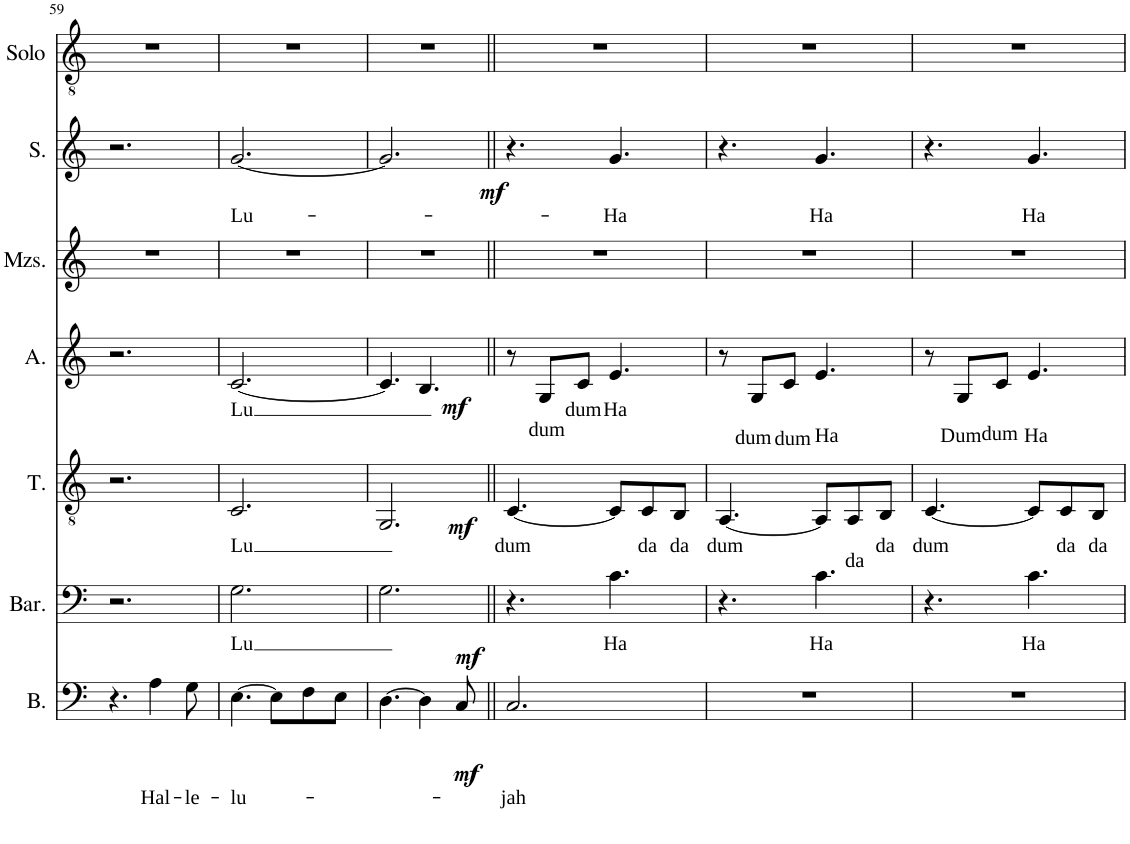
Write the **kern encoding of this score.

**kern	**text	**dynam	**kern	**text	**dynam	**kern	**text	**dynam	**kern	**text	**dynam	**kern	**kern	**text	**dynam	**kern
*part7	*part7	*part7	*part6	*part6	*part6	*part5	*part5	*part5	*part4	*part4	*part4	*part3	*part2	*part2	*part2	*part1
*staff7	*staff7	*staff7	*staff6	*staff6	*staff6	*staff5	*staff5	*staff5	*staff4	*staff4	*staff4	*staff3	*staff2	*staff2	*staff2	*staff1
*I"Bass	*	*	*I"Bari	*	*	*I"Tenor	*	*	*I"Alto	*	*	*I"Mezzo-soprano	*I"Sop	*	*	*I"Solo
*I'B.	*	*	*I'Bar.	*	*	*I'T.	*	*	*I'A.	*	*	*I'Mzs.	*I'S.	*	*	*I'Solo
!!LO:PB:g=z
*clefF4	*	*	*clefF4	*	*	*clefGv2	*	*	*clefG2	*	*	*clefG2	*clefG2	*	*	*clefGv2
*k[]	*	*	*k[]	*	*	*k[]	*	*	*k[]	*	*	*k[]	*k[]	*	*	*k[]
*M6/8	*	*	*M6/8	*	*	*M6/8	*	*	*M6/8	*	*	*M6/8	*M6/8	*	*	*M6/8
=59	=59	=59	=59	=59	=59	=59	=59	=59	=59	=59	=59	=59	=59	=59	=59	=59
4.r	.	.	2.r	.	.	2.r	.	.	2.r	.	.	2.r	2.r	.	.	2.r
!	!LO:LY:b	!	!	!	!	!	!	!	!	!	!	!	!	!	!	!
4A\	Hal-	.	.	.	.	.	.	.	.	.	.	.	.	.	.	.
!	!LO:LY:b	!	!	!	!	!	!	!	!	!	!	!	!	!	!	!
8G\	-le-	.	.	.	.	.	.	.	.	.	.	.	.	.	.	.
=60	=60	=60	=60	=60	=60	=60	=60	=60	=60	=60	=60	=60	=60	=60	=60	=60
!	!LO:LY:b	!	!	!LO:LY:b	!	!	!LO:LY:b	!	!	!LO:LY:b	!	!	!	!LO:LY:b	!	!
[4.E\	-lu-	.	2.G\	Lu	.	2.C/	Lu	.	[2.c/	Lu	.	2.r	[2.g/	Lu-	.	2.r
8E\L]	.	.	.	.	.	.	.	.	.	.	.	.	.	.	.	.
8F\	.	.	.	.	.	.	.	.	.	.	.	.	.	.	.	.
8E\J	.	.	.	.	.	.	.	.	.	.	.	.	.	.	.	.
=61	=61	=61	=61	=61	=61	=61	=61	=61	=61	=61	=61	=61	=61	=61	=61	=61
!	!	!	!	!	!LO:DY:b	!	!	!LO:DY:b	!	!	!	!	!	!	!	!
[4.D\	.	.	2.G\	.	mf	2.GG/	.	mf	4.c/]	.	.	2.r	2.g/]	.	.	2.r
!	!	!	!	!	!	!	!	!	!	!	!LO:DY:b	!	!	!	!	!
4D\]	.	.	.	.	.	.	.	.	4.B/	.	mf	.	.	.	.	.
!	!	!LO:DY:b	!	!	!	!	!	!	!	!	!	!	!	!	!	!
8C/	.	mf	.	.	.	.	.	.	.	.	.	.	.	.	.	.
=62||	=62||	=62||	=62||	=62||	=62||	=62||	=62||	=62||	=62||	=62||	=62||	=62||	=62||	=62||	=62||	=62||
!	!LO:LY:b	!	!	!	!	!	!LO:LY:b	!	!	!	!	!	!	!	!LO:DY:b	!
2.C/	-jah	.	4.r	.	.	[4.C/	dum	.	8r	.	.	2.r	4.r	.	mf	2.r
!	!	!	!	!	!	!	!	!	!	!LO:LY:b	!	!	!	!	!	!
.	.	.	.	.	.	.	.	.	8G/L	dum	.	.	.	.	.	.
!	!	!	!	!	!	!	!	!	!	!LO:LY:b	!	!	!	!	!	!
.	.	.	.	.	.	.	.	.	8c/J	dum	.	.	.	.	.	.
!	!	!	!	!LO:LY:b	!	!	!	!	!	!LO:LY:b	!	!	!	!LO:LY:b	!	!
.	.	.	4.c\	Ha	.	8C/L]	.	.	4.e/	Ha	.	.	4.g/	Ha	.	.
!	!	!	!	!	!	!	!LO:LY:b	!	!	!	!	!	!	!	!	!
.	.	.	.	.	.	8C/	da	.	.	.	.	.	.	.	.	.
!	!	!	!	!	!	!	!LO:LY:b	!	!	!	!	!	!	!	!	!
.	.	.	.	.	.	8BB/J	da	.	.	.	.	.	.	.	.	.
=63	=63	=63	=63	=63	=63	=63	=63	=63	=63	=63	=63	=63	=63	=63	=63	=63
!	!	!	!	!	!	!	!LO:LY:b	!	!	!	!	!	!	!	!	!
2.r	.	.	4.r	.	.	[4.AA/	dum	.	8r	.	.	2.r	4.r	.	.	2.r
!	!	!	!	!	!	!	!	!	!	!LO:LY:b	!	!	!	!	!	!
.	.	.	.	.	.	.	.	.	8G/L	dum	.	.	.	.	.	.
!	!	!	!	!	!	!	!	!	!	!LO:LY:b	!	!	!	!	!	!
.	.	.	.	.	.	.	.	.	8c/J	dum	.	.	.	.	.	.
!	!	!	!	!LO:LY:b	!	!	!	!	!	!LO:LY:b	!	!	!	!LO:LY:b	!	!
.	.	.	4.c\	Ha	.	8AA/L]	.	.	4.e/	Ha	.	.	4.g/	Ha	.	.
!	!	!	!	!	!	!	!LO:LY:b	!	!	!	!	!	!	!	!	!
.	.	.	.	.	.	8AA/	da	.	.	.	.	.	.	.	.	.
!	!	!	!	!	!	!	!LO:LY:b	!	!	!	!	!	!	!	!	!
.	.	.	.	.	.	8BB/J	da	.	.	.	.	.	.	.	.	.
=64	=64	=64	=64	=64	=64	=64	=64	=64	=64	=64	=64	=64	=64	=64	=64	=64
!	!	!	!	!	!	!	!LO:LY:b	!	!	!	!	!	!	!	!	!
2.r	.	.	4.r	.	.	[4.C/	dum	.	8r	.	.	2.r	4.r	.	.	2.r
!	!	!	!	!	!	!	!	!	!	!LO:LY:b	!	!	!	!	!	!
.	.	.	.	.	.	.	.	.	8G/L	Dum	.	.	.	.	.	.
!	!	!	!	!	!	!	!	!	!	!LO:LY:b	!	!	!	!	!	!
.	.	.	.	.	.	.	.	.	8c/J	dum	.	.	.	.	.	.
!	!	!	!	!LO:LY:b	!	!	!	!	!	!LO:LY:b	!	!	!	!LO:LY:b	!	!
.	.	.	4.c\	Ha	.	8C/L]	.	.	4.e/	Ha	.	.	4.g/	Ha	.	.
!	!	!	!	!	!	!	!LO:LY:b	!	!	!	!	!	!	!	!	!
.	.	.	.	.	.	8C/	da	.	.	.	.	.	.	.	.	.
!	!	!	!	!	!	!	!LO:LY:b	!	!	!	!	!	!	!	!	!
.	.	.	.	.	.	8BB/J	da	.	.	.	.	.	.	.	.	.
=	=	=	=	=	=	=	=	=	=	=	=	=	=	=	=	=
*-	*-	*-	*-	*-	*-	*-	*-	*-	*-	*-	*-	*-	*-	*-	*-	*-
